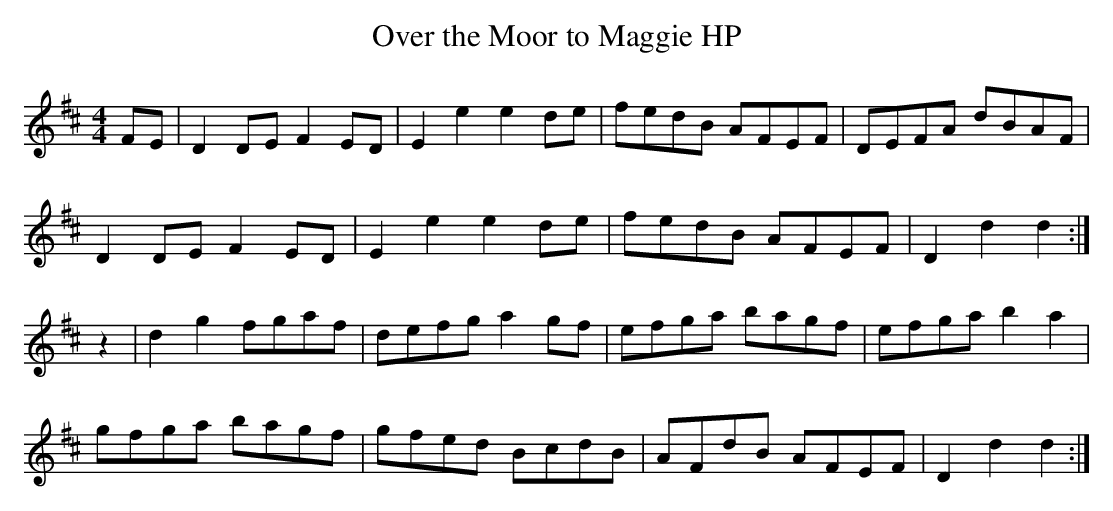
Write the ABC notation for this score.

X:1
T: Over the Moor to Maggie HP
L: 1/8
M: 4/4
K: D
FE | D2 DE F2 ED | E2 e2 e2 de | fedB AFEF | DEFA dBAF |
D2 DE F2 ED | E2 e2 e2 de | fedB AFEF | D2 d2 d2 :|
z2 | d2 g2 fgaf | defg a2 gf | efga bagf | efga b2 a2 |
gfga bagf | gfed BcdB | AFdB AFEF | D2 d2 d2 :|
